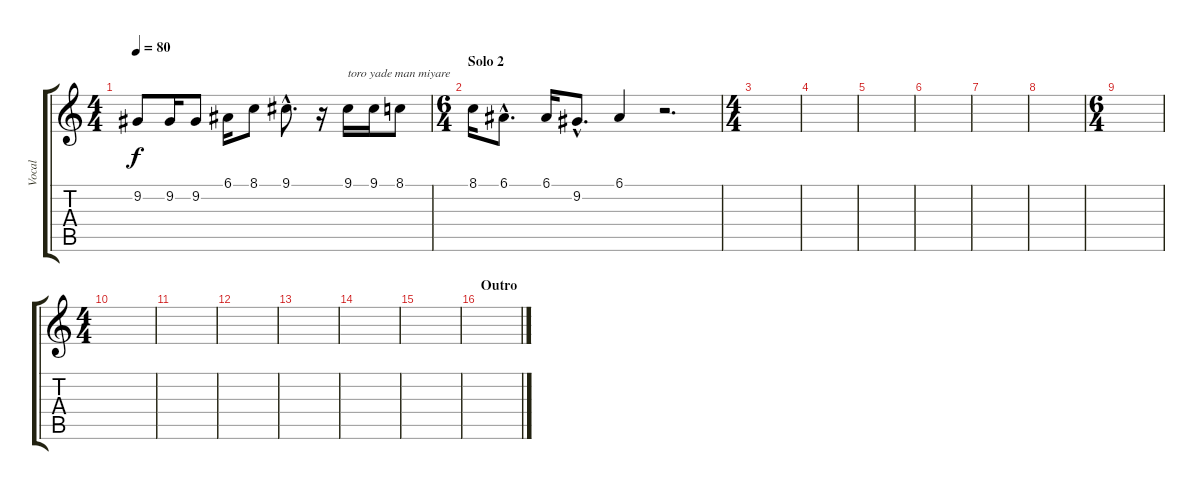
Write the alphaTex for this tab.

\track ("Vocal" "Vocal") {instrument harmonica}
\staff {score tabs}
\tuning (E4 B3 G3 D3 A2 E2) {hide}
\ts (4 4)
\tempo 80
\clef g2
\ks c
9.2{t}.8{dy f} 9.2.16 9.2.8 6.1.16 8.1.8 9.1{hac}.8{d} r.16 9.1.16{txt "toro yade man miyare"} 9.1.16 8.1.8 |
\ts (6 4)
\section ("" "Solo 2")
8.1.16 6.1{hac}.8{d} 6.1.16 9.2{hac}.8{d} 6.1.4 r.2{d} |
\ts (4 4)
|
|
|
|
|
|
\ts (6 4)
|
\ts (4 4)
|
|
|
|
|
|
\section ("" "Outro")
